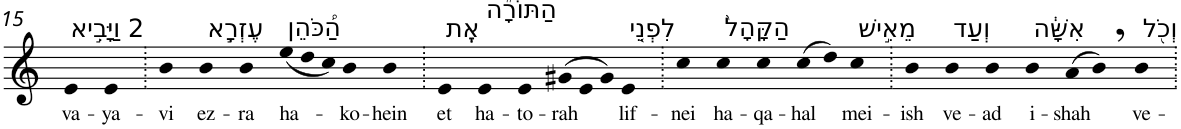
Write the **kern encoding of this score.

**kern	**text
*part1	*part1
*staff1	*staff1
*I"Piano	*
*I'Pno	*
!!LO:PB:g=z
*clefG2	*
*k[]	*
=15	=15
!LO:TX:a:t=2 וַיָּבִ֣יא	!
!	!LO:LY:b
4e	va-
!	!LO:LY:b
4e	-ya-
=16.	=16.
!	!LO:LY:b
4b	-vi
!LO:TX:a:t=עֶזְרָ֣א	!
!	!LO:LY:b
4b	ez-
!	!LO:LY:b
4b	-ra
*Xtuplet	*
!LO:TX:a:t=הַ֠כֹּהֵן	!
!	!LO:LY:b
(<12ee	ha-
12dd	.
12cc)	.
!	!LO:LY:b
4b	-ko-
!	!LO:LY:b
4b	-hein
=17.	=17.
!LO:TX:a:t=אֶֽת	!
!	!LO:LY:b
4e	et
!LO:TX:a:t=הַתּוֹרָ֞ה	!
!	!LO:LY:b
4e	ha-
!	!LO:LY:b
4e	-to-
!	!LO:LY:b
(>12g#X	-rah
12e	.
12g#)	.
!LO:TX:a:t=לִפְנֵ֤י	!
!	!LO:LY:b
4e	lif-
=18.	=18.
!	!LO:LY:b
4cc	-nei
!LO:TX:a:t=הַקָּהָל֙	!
!	!LO:LY:b
4cc	ha-
!	!LO:LY:b
4cc	-qa-
!	!LO:LY:b
(>8cc	-hal
8dd)	.
!LO:TX:a:t=מֵאִ֣ישׁ	!
!	!LO:LY:b
4cc	mei-
=19.	=19.
!	!LO:LY:b
4b	-ish
!LO:TX:a:t=וְעַד	!
!	!LO:LY:b
4b	ve-
!	!LO:LY:b
4b	-ad
!LO:TX:a:t=אִשָּׁ֔ה	!
!	!LO:LY:b
4b	i-
!	!LO:LY:b
(>8a	-shah
8b,)	.
!LO:TX:a:t=וְכֹ֖ל	!
!	!LO:LY:b
4b	ve-
=.	=.
*-	*-
